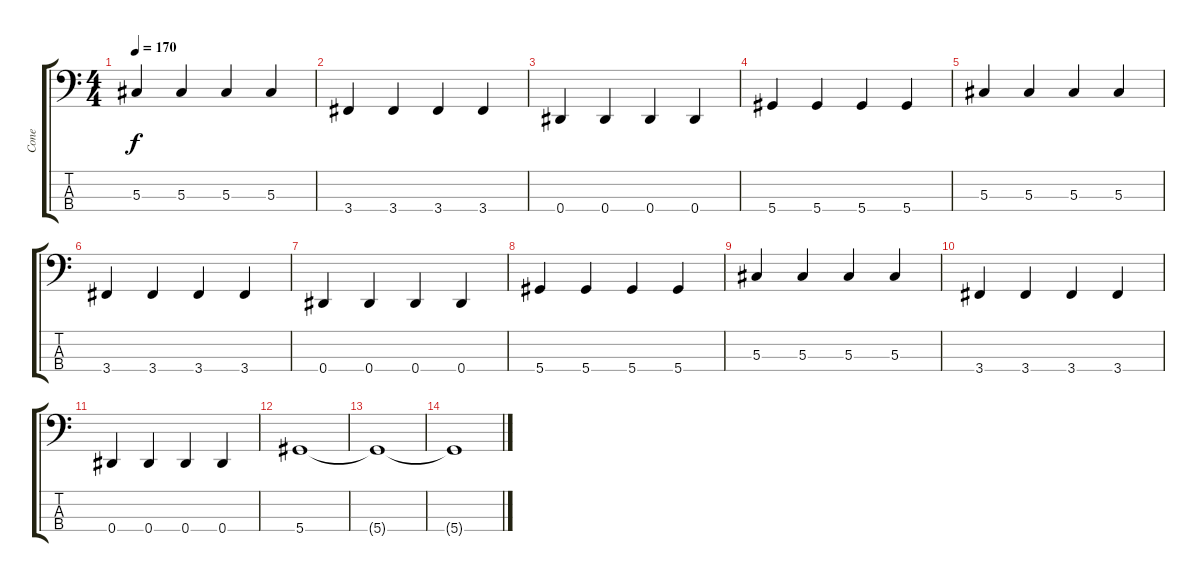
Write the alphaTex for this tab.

\track ("Cone" "Cone") {instrument electricbasspick}
\staff {score tabs}
\tuning (Gb2 Db2 Ab1 Eb1) {hide}
\ts (4 4)
\tempo 170
\clef f4
\ks c
5.3.4{dy f} 5.3.4 5.3.4 5.3.4 |
3.4.4 3.4.4 3.4.4 3.4.4 |
0.4.4 0.4.4 0.4.4 0.4.4 |
5.4.4 5.4.4 5.4.4 5.4.4 |
5.3.4 5.3.4 5.3.4 5.3.4 |
3.4.4 3.4.4 3.4.4 3.4.4 |
0.4.4 0.4.4 0.4.4 0.4.4 |
5.4.4 5.4.4 5.4.4 5.4.4 |
5.3.4 5.3.4 5.3.4 5.3.4 |
3.4.4 3.4.4 3.4.4 3.4.4 |
0.4.4 0.4.4 0.4.4 0.4.4 |
5.4.1{volume 16} |
5.4{t}.1 |
5.4{t}.1
